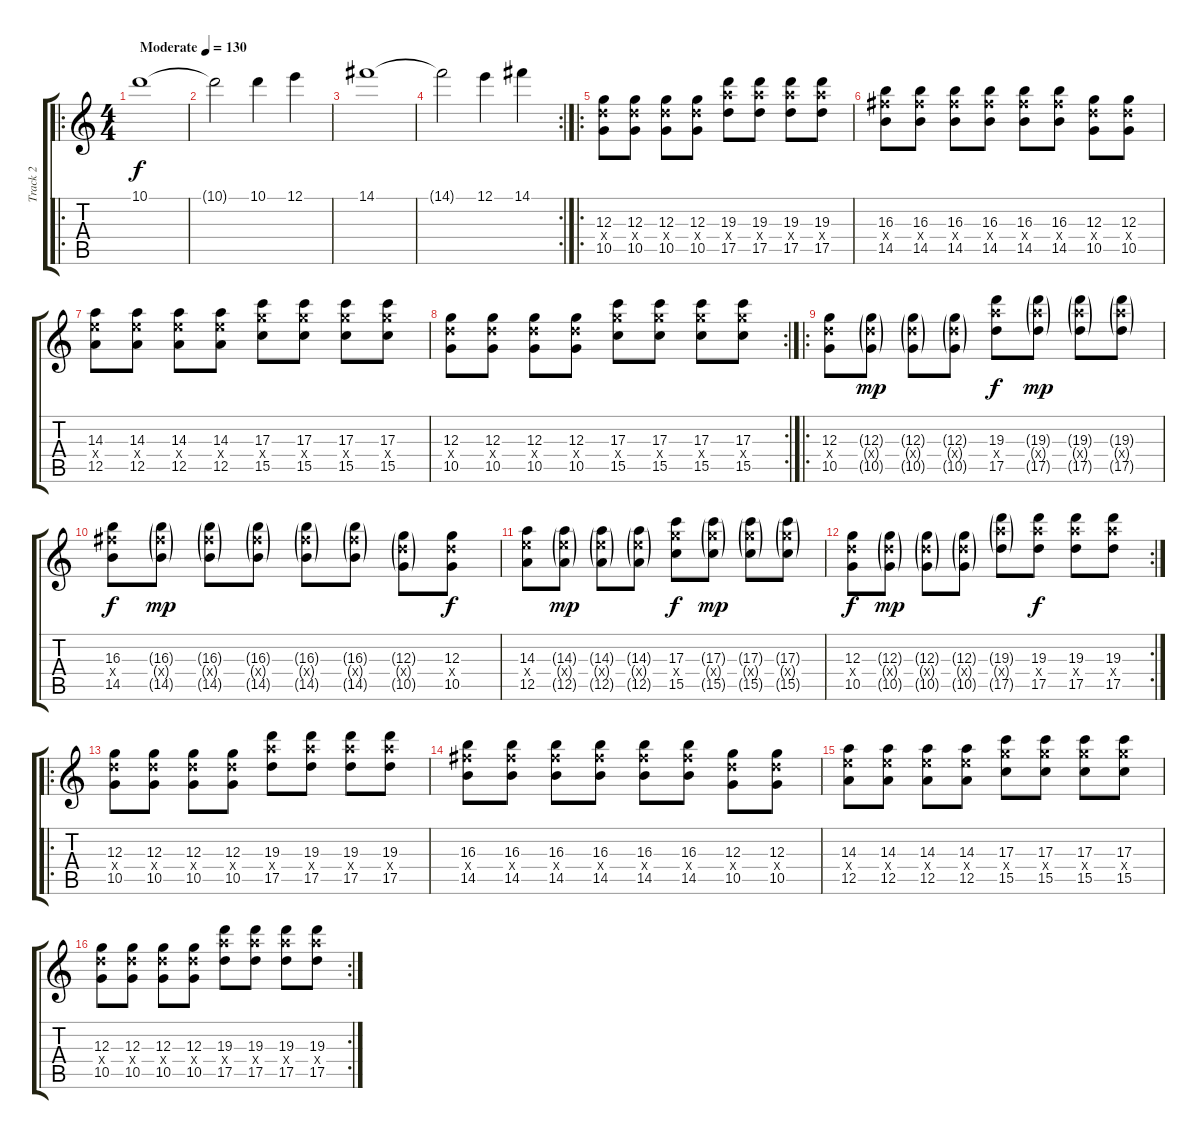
\track ("Track 2" "Track 2") {instrument distortionguitar}
\staff {score tabs}
\tuning (E4 B3 G3 D3 A2 E2) {hide}
\ro
\ts (4 4)
\tempo (130 "Moderate")
\clef g2
\ks c
10.1.1{dy f instrument distortionguitar} |
10.1{t}.2 10.1.4 12.1.4 |
14.1.1 |
\rc 2
14.1{t}.2 12.1.4 14.1.4 |
\ro
(12.3 12.4{x} 10.5).8 (12.3 12.4{x} 10.5).8 (12.3 12.4{x} 10.5).8 (12.3 12.4{x} 10.5).8 (19.3 19.4{x} 17.5).8 (19.3 19.4{x} 17.5).8 (19.3 19.4{x} 17.5).8 (19.3 19.4{x} 17.5).8 |
(16.3 16.4{x} 14.5).8 (16.3 16.4{x} 14.5).8 (16.3 16.4{x} 14.5).8 (16.3 16.4{x} 14.5).8 (16.3 16.4{x} 14.5).8 (16.3 16.4{x} 14.5).8 (12.3 12.4{x} 10.5).8 (12.3 12.4{x} 10.5).8 |
(14.3 14.4{x} 12.5).8 (14.3 14.4{x} 12.5).8 (14.3 14.4{x} 12.5).8 (14.3 14.4{x} 12.5).8 (17.3 17.4{x} 15.5).8 (17.3 17.4{x} 15.5).8 (17.3 17.4{x} 15.5).8 (17.3 17.4{x} 15.5).8 |
\rc 2
(12.3 12.4{x} 10.5).8 (12.3 12.4{x} 10.5).8 (12.3 12.4{x} 10.5).8 (12.3 12.4{x} 10.5).8 (17.3 17.4{x} 15.5).8 (17.3 17.4{x} 15.5).8 (17.3 17.4{x} 15.5).8 (17.3 17.4{x} 15.5).8 |
\ro
(12.3 12.4{x} 10.5).8 (12.3{g} 12.4{g x} 10.5{g}).8{dy mp} (12.3{g} 12.4{g x} 10.5{g}).8 (12.3{g} 12.4{g x} 10.5{g}).8 (19.3 19.4{x} 17.5).8{dy f} (19.3{g} 19.4{g x} 17.5{g}).8{dy mp} (19.3{g} 19.4{g x} 17.5{g}).8 (19.3{g} 19.4{g x} 17.5{g}).8 |
(16.3 16.4{x} 14.5).8{dy f} (16.3{g} 16.4{g x} 14.5{g}).8{dy mp} (16.3{g} 16.4{g x} 14.5{g}).8 (16.3{g} 16.4{g x} 14.5{g}).8 (16.3{g} 16.4{g x} 14.5{g}).8 (16.3{g} 16.4{g x} 14.5{g}).8 (12.3{g} 12.4{g x} 10.5{g}).8 (12.3 12.4{x} 10.5).8{dy f} |
(14.3 14.4{x} 12.5).8 (14.3{g} 14.4{g x} 12.5{g}).8{dy mp} (14.3{g} 14.4{g x} 12.5{g}).8 (14.3{g} 14.4{g x} 12.5{g}).8 (17.3 17.4{x} 15.5).8{dy f} (17.3{g} 17.4{g x} 15.5{g}).8{dy mp} (17.3{g} 17.4{g x} 15.5{g}).8 (17.3{g} 17.4{g x} 15.5{g}).8 |
\rc 2
(12.3 12.4{x} 10.5).8{dy f} (12.3{g} 12.4{g x} 10.5{g}).8{dy mp} (12.3{g} 12.4{g x} 10.5{g}).8 (12.3{g} 12.4{g x} 10.5{g}).8 (19.3{g} 19.4{g x} 17.5{g}).8 (19.3 19.4{x} 17.5).8{dy f} (19.3 19.4{x} 17.5).8 (19.3 19.4{x} 17.5).8 |
\ro
(12.3 12.4{x} 10.5).8 (12.3 12.4{x} 10.5).8 (12.3 12.4{x} 10.5).8 (12.3 12.4{x} 10.5).8 (19.3 19.4{x} 17.5).8 (19.3 19.4{x} 17.5).8 (19.3 19.4{x} 17.5).8 (19.3 19.4{x} 17.5).8 |
(16.3 16.4{x} 14.5).8 (16.3 16.4{x} 14.5).8 (16.3 16.4{x} 14.5).8 (16.3 16.4{x} 14.5).8 (16.3 16.4{x} 14.5).8 (16.3 16.4{x} 14.5).8 (12.3 12.4{x} 10.5).8 (12.3 12.4{x} 10.5).8 |
(14.3 14.4{x} 12.5).8 (14.3 14.4{x} 12.5).8 (14.3 14.4{x} 12.5).8 (14.3 14.4{x} 12.5).8 (17.3 17.4{x} 15.5).8 (17.3 17.4{x} 15.5).8 (17.3 17.4{x} 15.5).8 (17.3 17.4{x} 15.5).8 |
\rc 2
(12.3 12.4{x} 10.5).8 (12.3 12.4{x} 10.5).8 (12.3 12.4{x} 10.5).8 (12.3 12.4{x} 10.5).8 (19.3 19.4{x} 17.5).8 (19.3 19.4{x} 17.5).8 (19.3 19.4{x} 17.5).8 (19.3 19.4{x} 17.5).8
